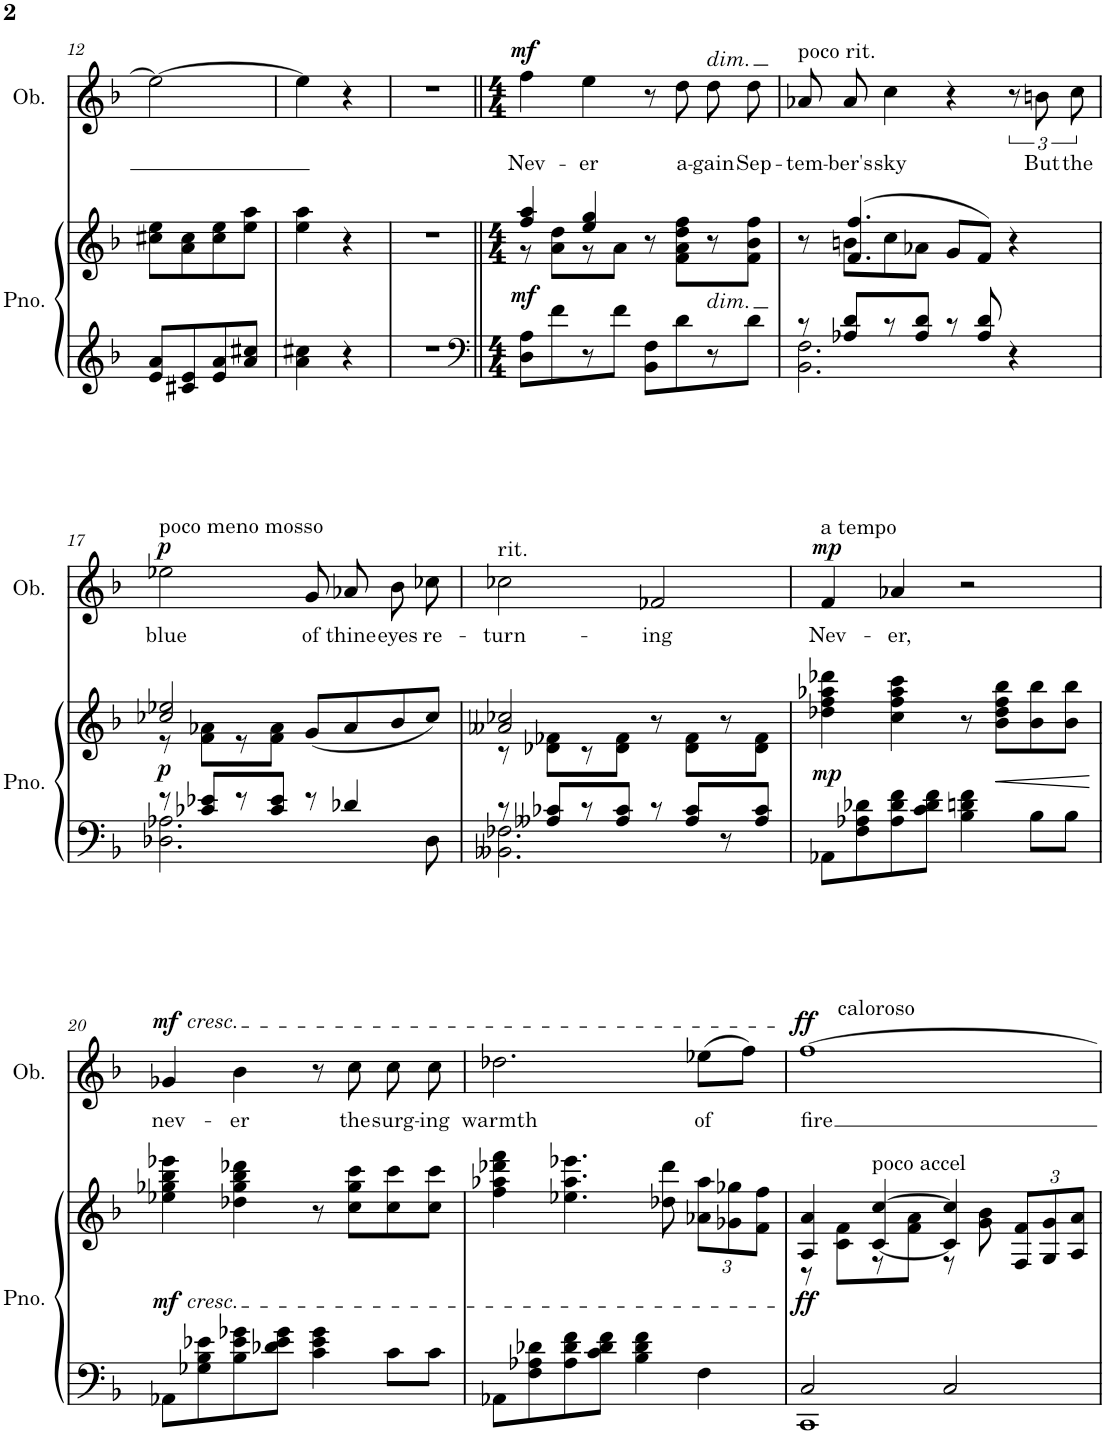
**kern	**kern	**dynam	**kern	**text	**dynam
*part2	*part2	*part2	*part1	*part1	*part1
*staff3	*staff2	*staff2/3	*staff1	*staff1	*staff1
*I"Piano	*	*	*I"Oboe	*	*
*I'Pno.	*	*	*I'Ob.	*	*
!!LO:PB:g=z
*clefG2	*clefG2	*	*clefG2	*	*
*k[b-]	*k[b-]	*	*k[b-]	*	*
*M2/4	*M2/4	*	*M2/4	*	*
=12	=12	=12	=12	=12	=12
8e/ 8a/L	8cc#X\ 8ee\L	.	2ee\_	.	.
8c#X/ 8e/	8a\ 8cc#\	.	.	.	.
8e/ 8a/	8cc#\ 8ee\	.	.	.	.
8a/ 8cc#X/J	8ee\ 8aa\J	.	.	.	.
=13	=13	=13	=13	=13	=13
4a\ 4cc#X\	4ee\ 4aa\	.	4ee\]	.	.
4r	4r	.	4r	.	.
=14	=14	=14	=14	=14	=14
2r	2r	.	2r	.	.
=15||	=15||	=15||	=15||	=15||	=15||
*clefF4	*	*	*	*	*
*M4/4	*M4/4	*	*M4/4	*	*
*	*^	*	*	*	*
!	!	!	!LO:DY:b	!	!LO:LY:b	!LO:DY:a
8D\ 8A\L	4ff/ 4aa/	8r	mf	4ff\	Nev-	mf
8f\	.	8a\ 8dd\L	.	.	.	.
!	!	!	!	!	!LO:LY:b	!
8r	4ee/ 4gg/	8r	.	4ee\	-er	.
8f\J	.	8a\J	.	.	.	.
8BB-\ 8F\L	8r	2ryy	.	8r	.	.
!	!	!	!	!	!LO:LY:b	!
8d\	8f\ 8a\ 8dd\ 8ff\L	.	.	8dd\	a-	.
!	!	!	!	!LO:TX:a:i:t=dim.	!	!
!	!LO:TX:b:i:t=dim.	!	!	!	!	!
!	!	!	!	!	!LO:LY:b	!
8r	8r	.	.	8dd\	-gain	.
!	!	!	!	!	!LO:LY:b	!
8d\J	8f\ 8b-\ 8ff\J	.	.	8dd\	Sep-	.
=16	=16	=16	=16	=16	=16	=16
*^	*	*	*	*	*	*
!	!	!	!	!	!LO:TX:a:t=poco rit.	!	!
!	!	!	!	!	!	!LO:LY:b	!
8r	2.BB-\ 2.F\	8r	8ryy	.	8a-X/	-tem-	.
!	!	!	!	!	!	!LO:LY:b	!
8A-X/ 8d/L	.	(4.f/ 4.ff/	8bn\L	.	8a-/	-ber's	.
!	!	!	!	!	!	!LO:LY:b	!
8r	.	.	8cc\	.	4cc\	sky	.
8A-/ 8d/J	.	.	8a-X\J	.	.	.	.
8r	.	8g/L	2ryy	.	4r	.	.
8A-/ 8d/	.	8f/J)	.	.	.	.	.
4r	4ryy	4r	.	.	12r	.	.
!	!	!	!	!	!	!LO:LY:b	!
.	.	.	.	.	12bn\	But	.
!	!	!	!	!	!	!LO:LY:b	!
.	.	.	.	.	12cc\	the	.
!!LO:LB:g=z
=17	=17	=17	=17	=17	=17	=17	=17
!	!	!	!	!	!LO:TX:a:t=poco meno mosso	!	!
!	!	!	!	!LO:DY:b	!	!LO:LY:b	!LO:DY:a
8r	2.D-X\ 2.A-X\	2cc-X/ 2ee-X/	8r	p	2ee-X\	blue	p
8c-X/ 8e-X/L	.	.	8f\ 8a-X\L	.	.	.	.
8r	.	.	8r	.	.	.	.
8c-/ 8e-/J	.	.	8f\ 8a-\J	.	.	.	.
!	!	!	!	!	!	!LO:LY:b	!
8r	.	(8g/L	2ryy	.	8g/	of	.
!	!	!	!	!	!	!LO:LY:b	!
4d-X/	.	8a-/	.	.	8a-X/	thine	.
!	!	!	!	!	!	!LO:LY:b	!
.	4ryy	8b-/	.	.	8b-\	eyes	.
!	!	!	!	!	!	!LO:LY:b	!
8D-\	.	8cc-/J)	.	.	8cc-X\	re-	.
=18	=18	=18	=18	=18	=18	=18	=18
!	!	!	!	!	!LO:TX:a:t=rit.	!	!
!	!	!	!	!	!	!LO:LY:b	!
8r	2.BB--X\ 2.F-X\	2a--X/ 2cc-X/	8r	.	2cc-X\	-turn-	.
8A--X/ 8c-X/L	.	.	8d-X\ 8f-X\L	.	.	.	.
8r	.	.	8r	.	.	.	.
8A--/ 8c-/J	.	.	8d-\ 8f-\J	.	.	.	.
!	!	!	!	!	!	!LO:LY:b	!
8r	.	8r	2ryy	.	2f-X/	-ing	.
8A--/ 8c-/L	.	8d-\ 8f-\L	.	.	.	.	.
8r	4ryy	8r	.	.	.	.	.
8A--/ 8c-/J	.	8d-\ 8f-\J	.	.	.	.	.
*v	*v	*	*	*	*	*	*
*	*v	*v	*	*	*	*
=19	=19	=19	=19	=19	=19
!	!	!	!LO:TX:a:t=a tempo	!	!
!	!	!LO:DY:b	!	!LO:LY:b	!LO:DY:a
8AA-X\L	4dd-X\ 4ff\ 4aa-X\ 4ddd-X\	mp	4f/	Nev-	mp
8F\ 8A-X\ 8d-X\	.	.	.	.	.
!	!	!	!	!LO:LY:b	!
8A-\ 8d-\ 8f\	4cc\ 4ff\ 4aa-\ 4ccc\	.	4a-X/	-er,	.
8c\ 8d-\ 8f\J	.	.	.	.	.
4B-\ 4dn\ 4f\	8r	.	2r	.	.
!	!	!LO:HP:b	!	!	!
.	8b-\ 8dd-\ 8ff\ 8bb-\L	<	.	.	.
8B-\L	8b-\ 8bb-\	.	.	.	.
8B-\J	8b-\ 8bb-\J	.	.	.	.
.	.	[	.	.	.
!!LO:LB:g=z
=20	=20	=20	=20	=20	=20
!	!	!	!LO:TX:a:i:t=cresc.	!	!
!	!LO:TX:b:i:t=cresc.	!	!	!	!
!	!	!LO:DY:b	!	!LO:LY:b	!LO:DY:a
8AA-X\L	4ee-X\ 4gg-X\ 4bb-\ 4eee-X\	mf	4g-X/	nev-	mf
8G-X\ 8B-\ 8e-X\	.	.	.	.	.
!	!	!	!	!LO:LY:b	!
8B-\ 8e-\ 8g-X\	4dd-X\ 4gg-\ 4bb-\ 4ddd-X\	.	4b-\	-er	.
8d-X\ 8e-\ 8g-\J	.	.	.	.	.
4c\ 4e-\ 4g-\	8r	.	8r	.	.
!	!	!	!	!LO:LY:b	!
.	8cc\ 8gg-\ 8ccc\L	.	8cc\	the	.
!	!	!	!	!LO:LY:b	!
8c\L	8cc\ 8ccc\	.	8cc\	surg-	.
!	!	!	!	!LO:LY:b	!
8c\J	8cc\ 8ccc\J	.	8cc\	-ing	.
=21	=21	=21	=21	=21	=21
!	!	!	!	!LO:LY:b	!
8AA-X\L	4ff\ 4aa-X\ 4ddd-X\ 4fff\	.	2.dd-X\	warmth	.
8F\ 8A-X\ 8d-X\	.	.	.	.	.
8A-\ 8d-\ 8f\	4.ee-X\ 4.aa-\ 4.eee-X\	.	.	.	.
8c\ 8d-\ 8f\J	.	.	.	.	.
4B-\ 4d-\ 4f\	.	.	.	.	.
.	8dd-X\ 8ddd-\	.	.	.	.
*	*Xbrackettup	*	*	*	*
!	!	!	!	!LO:LY:b	!
4F\	12a-X\ 12aa-\L	.	(8ee-X\L	of	.
.	12g-X\ 12gg-X\	.	.	.	.
.	.	.	8ff\J)	.	.
.	12f\ 12ff\J	.	.	.	.
=22	=22	=22	=22	=22	=22
*^	*^	*	*	*	*
!	!	!	!	!	!LO:TX:a:t=caloroso	!	!
!	!	!	!	!LO:DY:b	!	!LO:LY:b	!LO:DY:a
2C/	1CC	4A/ 4a/	8r	ff	[1ff	fire	ff
.	.	.	8c\ 8f\L	.	.	.	.
!	!	!LO:TX:a:t=poco accel	!	!	!	!	!
.	.	[<4c/ [4cc/	8r	.	.	.	.
.	.	.	8f\ 8a\J	.	.	.	.
2C/	.	4c/] 4cc/]	8r	.	.	.	.
.	.	.	8g\ 8b-\	.	.	.	.
.	.	12F/ 12f/L	4ryy	.	.	.	.
.	.	12G/ 12g/	.	.	.	.	.
.	.	12A/ 12a/J	.	.	.	.	.
*v	*v	*	*	*	*	*	*
*	*v	*v	*	*	*	*
=	=	=	=	=	=
*-	*-	*-	*-	*-	*-
